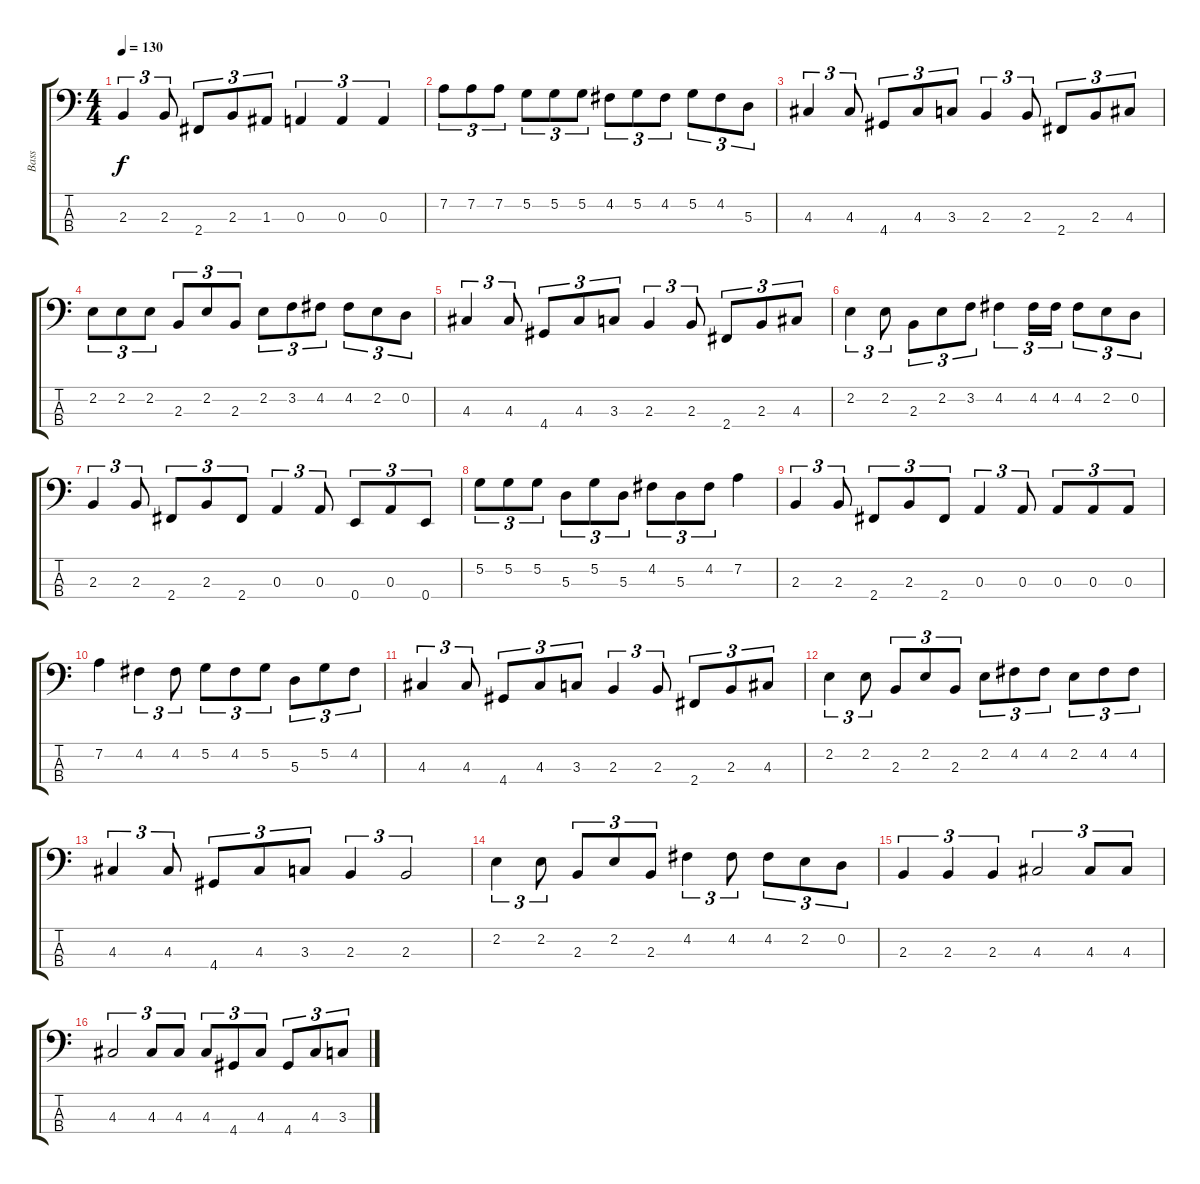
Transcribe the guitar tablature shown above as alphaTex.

\track ("Bass" "Bass") {instrument electricbasspick}
\staff {score tabs}
\tuning (G2 D2 A1 E1) {hide}
\ts (4 4)
\tempo 130
\clef f4
\ks c
2.3.4{tu (3 2) dy f} 2.3.8{tu (3 2)} 2.4.8{tu (3 2)} 2.3.8{tu (3 2)} 1.3.8{tu (3 2)} 0.3.4{tu (3 2)} 0.3.4{tu (3 2)} 0.3.4{tu (3 2)} |
7.2.8{tu (3 2)} 7.2.8{tu (3 2)} 7.2.8{tu (3 2)} 5.2.8{tu (3 2)} 5.2.8{tu (3 2)} 5.2.8{tu (3 2)} 4.2.8{tu (3 2)} 5.2.8{tu (3 2)} 4.2.8{tu (3 2)} 5.2.8{tu (3 2)} 4.2.8{tu (3 2)} 5.3.8{tu (3 2)} |
4.3.4{tu (3 2)} 4.3.8{tu (3 2)} 4.4.8{tu (3 2)} 4.3.8{tu (3 2)} 3.3.8{tu (3 2)} 2.3.4{tu (3 2)} 2.3.8{tu (3 2)} 2.4.8{tu (3 2)} 2.3.8{tu (3 2)} 4.3.8{tu (3 2)} |
2.2.8{tu (3 2)} 2.2.8{tu (3 2)} 2.2.8{tu (3 2)} 2.3.8{tu (3 2)} 2.2.8{tu (3 2)} 2.3.8{tu (3 2)} 2.2.8{tu (3 2)} 3.2.8{tu (3 2)} 4.2.8{tu (3 2)} 4.2.8{tu (3 2)} 2.2.8{tu (3 2)} 0.2.8{tu (3 2)} |
4.3.4{tu (3 2)} 4.3.8{tu (3 2)} 4.4.8{tu (3 2)} 4.3.8{tu (3 2)} 3.3.8{tu (3 2)} 2.3.4{tu (3 2)} 2.3.8{tu (3 2)} 2.4.8{tu (3 2)} 2.3.8{tu (3 2)} 4.3.8{tu (3 2)} |
2.2.4{tu (3 2)} 2.2.8{tu (3 2)} 2.3.8{tu (3 2)} 2.2.8{tu (3 2)} 3.2.8{tu (3 2)} 4.2.4{tu (3 2)} 4.2.16{tu (3 2)} 4.2.16{tu (3 2)} 4.2.8{tu (3 2)} 2.2.8{tu (3 2)} 0.2.8{tu (3 2)} |
2.3.4{tu (3 2)} 2.3.8{tu (3 2)} 2.4.8{tu (3 2)} 2.3.8{tu (3 2)} 2.4.8{tu (3 2)} 0.3.4{tu (3 2)} 0.3.8{tu (3 2)} 0.4.8{tu (3 2)} 0.3.8{tu (3 2)} 0.4.8{tu (3 2)} |
5.2.8{tu (3 2)} 5.2.8{tu (3 2)} 5.2.8{tu (3 2)} 5.3.8{tu (3 2)} 5.2.8{tu (3 2)} 5.3.8{tu (3 2)} 4.2.8{tu (3 2)} 5.3.8{tu (3 2)} 4.2.8{tu (3 2)} 7.2.4 |
2.3.4{tu (3 2)} 2.3.8{tu (3 2)} 2.4.8{tu (3 2)} 2.3.8{tu (3 2)} 2.4.8{tu (3 2)} 0.3.4{tu (3 2)} 0.3.8{tu (3 2)} 0.3.8{tu (3 2)} 0.3.8{tu (3 2)} 0.3.8{tu (3 2)} |
7.2.4 4.2.4{tu (3 2)} 4.2.8{tu (3 2)} 5.2.8{tu (3 2)} 4.2.8{tu (3 2)} 5.2.8{tu (3 2)} 5.3.8{tu (3 2)} 5.2.8{tu (3 2)} 4.2.8{tu (3 2)} |
4.3.4{tu (3 2)} 4.3.8{tu (3 2)} 4.4.8{tu (3 2)} 4.3.8{tu (3 2)} 3.3.8{tu (3 2)} 2.3.4{tu (3 2)} 2.3.8{tu (3 2)} 2.4.8{tu (3 2)} 2.3.8{tu (3 2)} 4.3.8{tu (3 2)} |
2.2.4{tu (3 2)} 2.2.8{tu (3 2)} 2.3.8{tu (3 2)} 2.2.8{tu (3 2)} 2.3.8{tu (3 2)} 2.2.8{tu (3 2)} 4.2.8{tu (3 2)} 4.2.8{tu (3 2)} 2.2.8{tu (3 2)} 4.2.8{tu (3 2)} 4.2.8{tu (3 2)} |
4.3.4{tu (3 2)} 4.3.8{tu (3 2)} 4.4.8{tu (3 2)} 4.3.8{tu (3 2)} 3.3.8{tu (3 2)} 2.3.4{tu (3 2)} 2.3.2{tu (3 2)} |
2.2.4{tu (3 2)} 2.2.8{tu (3 2)} 2.3.8{tu (3 2)} 2.2.8{tu (3 2)} 2.3.8{tu (3 2)} 4.2.4{tu (3 2)} 4.2.8{tu (3 2)} 4.2.8{tu (3 2)} 2.2.8{tu (3 2)} 0.2.8{tu (3 2)} |
2.3.4{tu (3 2)} 2.3.4{tu (3 2)} 2.3.4{tu (3 2)} 4.3.2{tu (3 2)} 4.3.8{tu (3 2)} 4.3.8{tu (3 2)} |
4.3.2{tu (3 2)} 4.3.8{tu (3 2)} 4.3.8{tu (3 2)} 4.3.8{tu (3 2)} 4.4.8{tu (3 2)} 4.3.8{tu (3 2)} 4.4.8{tu (3 2)} 4.3.8{tu (3 2)} 3.3.8{tu (3 2)}
